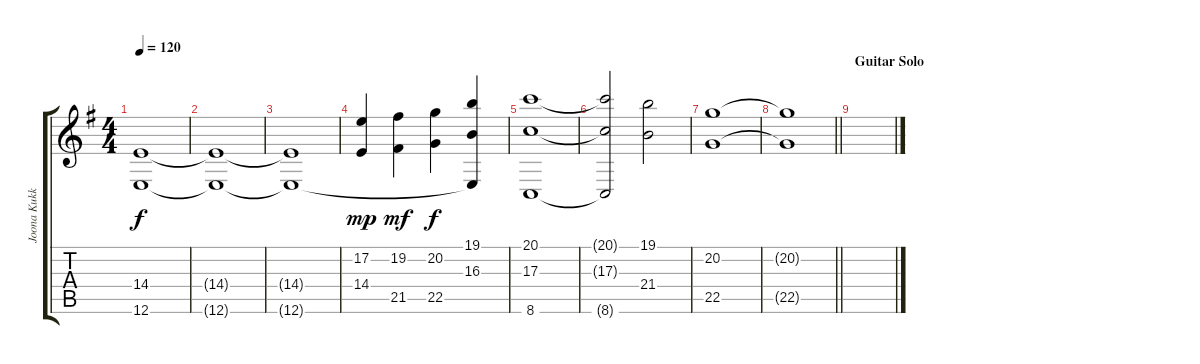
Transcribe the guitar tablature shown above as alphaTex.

\track ("Joona Kukkola (strings pad)" "Joona Kukk") {instrument stringensemble1}
\staff {score tabs}
\tuning (E4 B3 G3 D3 A2 E2) {hide}
\ts (4 4)
\tempo 120
\clef g2
\ks eminor
(14.4 12.6).1{dy f} |
(14.4{t} 12.6{t}).1 |
(14.4{t} 12.6{t}).1 |
(17.2 14.4).4{dy mp} (19.2 21.5).4{dy mf} (20.2 22.5).4{dy f} (19.1 16.3 12.6{t}).4 |
(20.1 17.3 8.6).1 |
(20.1{t} 17.3{t} 8.6{t}).2 (19.1 21.4).2 |
(20.2 22.5).1 |
\barLineRight lightlight
(20.2{t} 22.5{t}).1 |
\section ("" "Guitar Solo")
